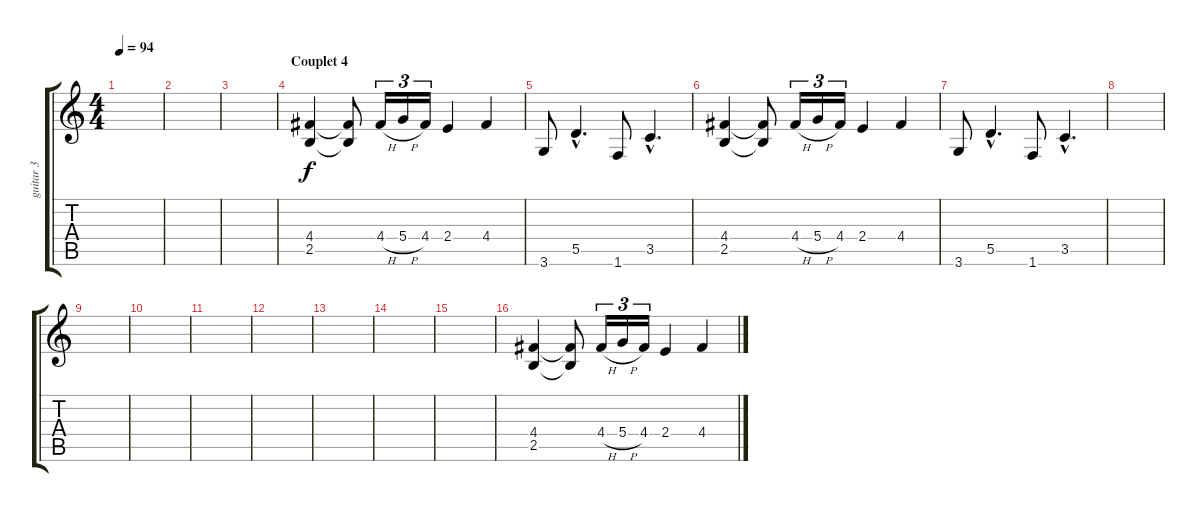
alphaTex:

\track ("guitar 3" "guitar 3") {instrument overdrivenguitar}
\staff {score tabs}
\tuning (E4 B3 G3 D3 A2 E2) {hide}
\ts (4 4)
\tempo 94
\clef g2
\ks c
|
|
|
\section ("" "Couplet 4")
(4.4 2.5).4 (4.4{t} 2.5{t}).8 4.4{h}.16{tu (3 2)} 5.4{h}.16{tu (3 2)} 4.4.16{tu (3 2)} 2.4.4 4.4.4 |
3.6.8 5.5{hac}.4{d} 1.6.8 3.5{hac}.4{d} |
(4.4 2.5).4 (4.4{t} 2.5{t}).8 4.4{h}.16{tu (3 2)} 5.4{h}.16{tu (3 2)} 4.4.16{tu (3 2)} 2.4.4 4.4.4 |
3.6.8 5.5{hac}.4{d} 1.6.8 3.5{hac}.4{d} |
|
|
|
|
|
|
|
|
(4.4 2.5).4 (4.4{t} 2.5{t}).8 4.4{h}.16{tu (3 2)} 5.4{h}.16{tu (3 2)} 4.4.16{tu (3 2)} 2.4.4 4.4.4
